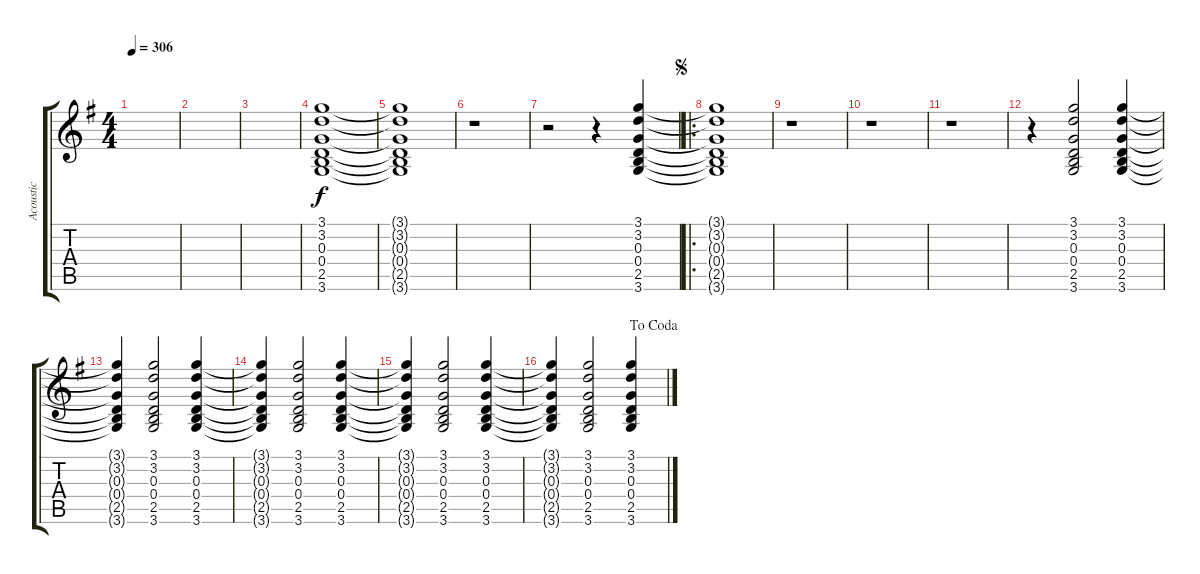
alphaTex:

\track ("Acoustic" "Acoustic") {instrument acousticguitarsteel}
\staff {score tabs}
\tuning (E4 B3 G3 D3 A2 E2) {hide}
\ts (4 4)
\tempo 306
\clef g2
\ks g
|
|
|
(3.1 3.2 0.3 0.4 2.5 3.6).1 |
(3.1{t} 3.2{t} 0.3{t} 0.4{t} 2.5{t} 3.6{t}).1 |
r.1 |
r.2 r.4 (3.1 3.2 0.3 0.4 2.5 3.6).4 |
\ro
\jump segno
(3.1{t} 3.2{t} 0.3{t} 0.4{t} 2.5{t} 3.6{t}).1 |
r.1 |
r.1 |
r.1 |
r.4 (3.1 3.2 0.3 0.4 2.5 3.6).2 (3.1 3.2 0.3 0.4 2.5 3.6).4 |
(3.1{t} 3.2{t} 0.3{t} 0.4{t} 2.5{t} 3.6{t}).4 (3.1 3.2 0.3 0.4 2.5 3.6).2 (3.1 3.2 0.3 0.4 2.5 3.6).4 |
(3.1{t} 3.2{t} 0.3{t} 0.4{t} 2.5{t} 3.6{t}).4 (3.1 3.2 0.3 0.4 2.5 3.6).2 (3.1 3.2 0.3 0.4 2.5 3.6).4 |
(3.1{t} 3.2{t} 0.3{t} 0.4{t} 2.5{t} 3.6{t}).4 (3.1 3.2 0.3 0.4 2.5 3.6).2 (3.1 3.2 0.3 0.4 2.5 3.6).4 |
\jump dacoda
(3.1{t} 3.2{t} 0.3{t} 0.4{t} 2.5{t} 3.6{t}).4 (3.1 3.2 0.3 0.4 2.5 3.6).2 (3.1 3.2 0.3 0.4 2.5 3.6).4
